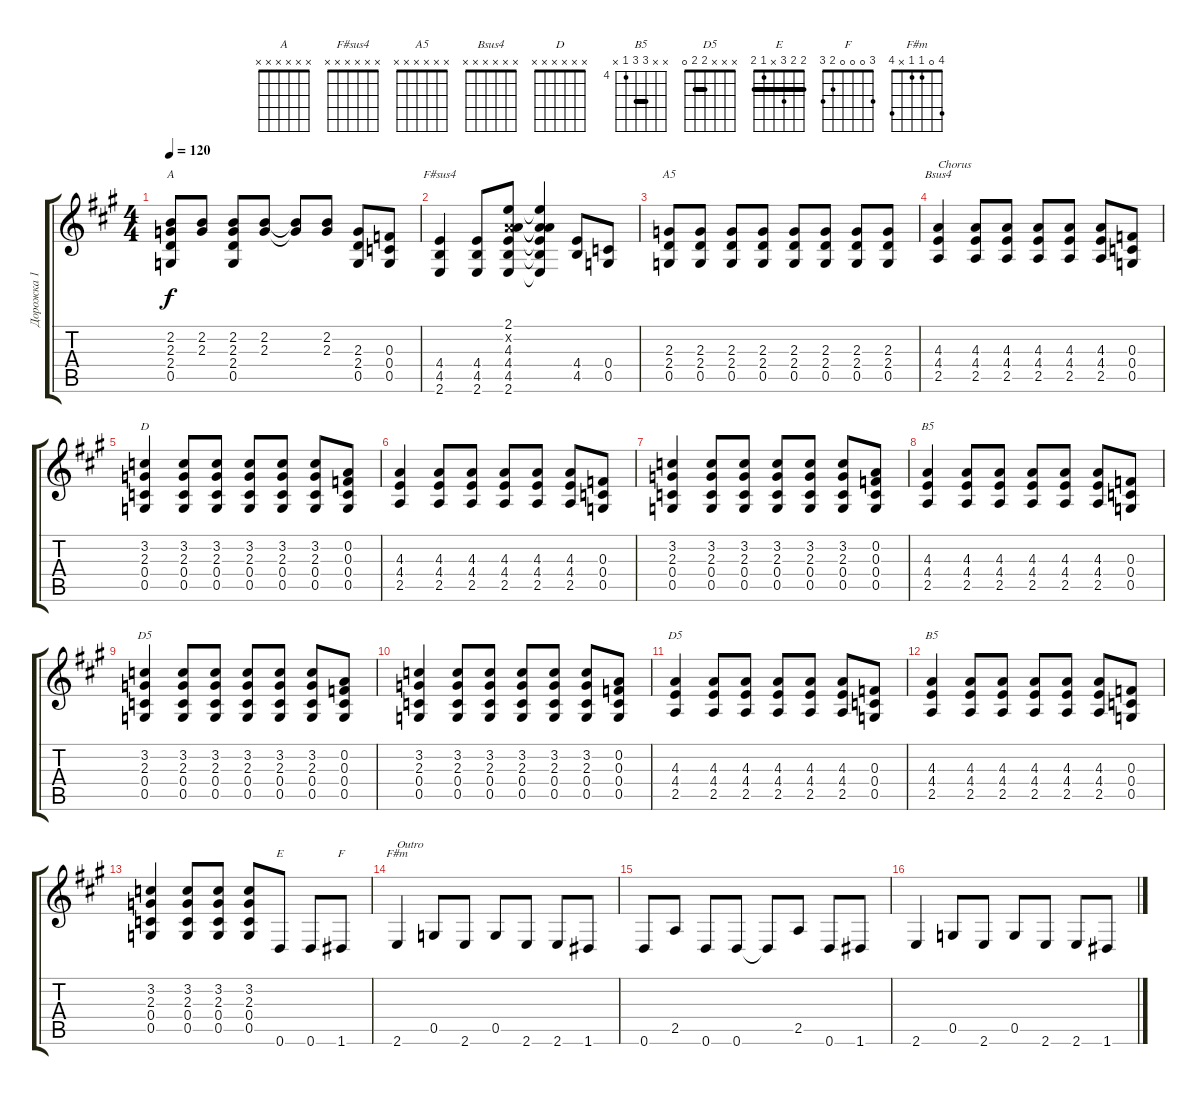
\track ("Дорожка 1" "Дорожка 1") {instrument electricguitarclean}
\staff {score tabs}
\tuning (D4 A3 F3 C3 G2 D2) {hide}
\chord ("A" x x x x x x)
\chord ("F#sus4" x x x x x x)
\chord ("A5" x x x x x x)
\chord ("Bsus4" x x x x x x)
\chord ("D" x x x x x x)
\chord ("B5" x x x x x x)
\chord ("D5" x x x x x x)
\chord ("D5" x x x 2 2 0) {barre 2}
\chord ("B5" x x 6 6 4 x) {firstfret 4 barre 6}
\chord ("E" 2 2 3 x 1 2) {barre 2}
\chord ("F" 3 0 0 0 2 3)
\chord ("F#m" 4 0 1 1 x 4)
\ts (4 4)
\tempo 120
\clef g2
\ks a
(2.2 2.3 2.4 0.5).8{ch "A" dy f} (2.2 2.3).8 (2.2 2.3 2.4 0.5).8 (2.2 2.3).8 (2.2{t} 2.3{t}).8 (2.2 2.3).8 (2.3 2.4 0.5).8 (0.3 0.4 0.5).8 |
(4.4 4.5 2.6).4{ch "F#sus4"} (4.4 4.5 2.6).8 (2.1 0.2{x} 4.3 4.4 4.5 2.6).8 (2.1{t} 0.2{t} 4.3{t} 4.4{t} 4.5{t} 2.6{t}).4 (4.4 4.5).8 (0.4 0.5).8 |
(2.3 2.4 0.5).8{ch "A5"} (2.3 2.4 0.5).8 (2.3 2.4 0.5).8 (2.3 2.4 0.5).8 (2.3 2.4 0.5).8 (2.3 2.4 0.5).8 (2.3 2.4 0.5).8 (2.3 2.4 0.5).8 |
(4.3 4.4 2.5).4{ch "Bsus4" txt "Chorus"} (4.3 4.4 2.5).8 (4.3 4.4 2.5).8 (4.3 4.4 2.5).8 (4.3 4.4 2.5).8 (4.3 4.4 2.5).8 (0.3 0.4 0.5).8 |
(3.2 2.3 0.4 0.5).4{ch "D"} (3.2 2.3 0.4 0.5).8 (3.2 2.3 0.4 0.5).8 (3.2 2.3 0.4 0.5).8 (3.2 2.3 0.4 0.5).8 (3.2 2.3 0.4 0.5).8 (0.2 0.3 0.4 0.5).8 |
(4.3 4.4 2.5).4 (4.3 4.4 2.5).8 (4.3 4.4 2.5).8 (4.3 4.4 2.5).8 (4.3 4.4 2.5).8 (4.3 4.4 2.5).8 (0.3 0.4 0.5).8 |
(3.2 2.3 0.4 0.5).4 (3.2 2.3 0.4 0.5).8 (3.2 2.3 0.4 0.5).8 (3.2 2.3 0.4 0.5).8 (3.2 2.3 0.4 0.5).8 (3.2 2.3 0.4 0.5).8 (0.2 0.3 0.4 0.5).8 |
(4.3 4.4 2.5).4{ch "B5"} (4.3 4.4 2.5).8 (4.3 4.4 2.5).8 (4.3 4.4 2.5).8 (4.3 4.4 2.5).8 (4.3 4.4 2.5).8 (0.3 0.4 0.5).8 |
(3.2 2.3 0.4 0.5).4{ch "D5"} (3.2 2.3 0.4 0.5).8 (3.2 2.3 0.4 0.5).8 (3.2 2.3 0.4 0.5).8 (3.2 2.3 0.4 0.5).8 (3.2 2.3 0.4 0.5).8 (0.2 0.3 0.4 0.5).8 |
(3.2 2.3 0.4 0.5).4 (3.2 2.3 0.4 0.5).8 (3.2 2.3 0.4 0.5).8 (3.2 2.3 0.4 0.5).8 (3.2 2.3 0.4 0.5).8 (3.2 2.3 0.4 0.5).8 (0.2 0.3 0.4 0.5).8 |
(4.3 4.4 2.5).4{ch "D5"} (4.3 4.4 2.5).8 (4.3 4.4 2.5).8 (4.3 4.4 2.5).8 (4.3 4.4 2.5).8 (4.3 4.4 2.5).8 (0.3 0.4 0.5).8 |
(4.3 4.4 2.5).4{ch "B5"} (4.3 4.4 2.5).8 (4.3 4.4 2.5).8 (4.3 4.4 2.5).8 (4.3 4.4 2.5).8 (4.3 4.4 2.5).8 (0.3 0.4 0.5).8 |
(3.2 2.3 0.4 0.5).4 (3.2 2.3 0.4 0.5).8 (3.2 2.3 0.4 0.5).8 (3.2 2.3 0.4 0.5).8 0.6.8{ch "E"} 0.6.8 1.6.8{ch "F"} |
2.6.4{ch "F#m" txt "Outro"} 0.5.8 2.6.8 0.5.8 2.6.8 2.6.8 1.6.8 |
0.6.8 2.5.8 0.6.8 0.6.8 0.6{t}.8 2.5.8 0.6.8 1.6.8 |
2.6.4 0.5.8 2.6.8 0.5.8 2.6.8 2.6.8 1.6.8
